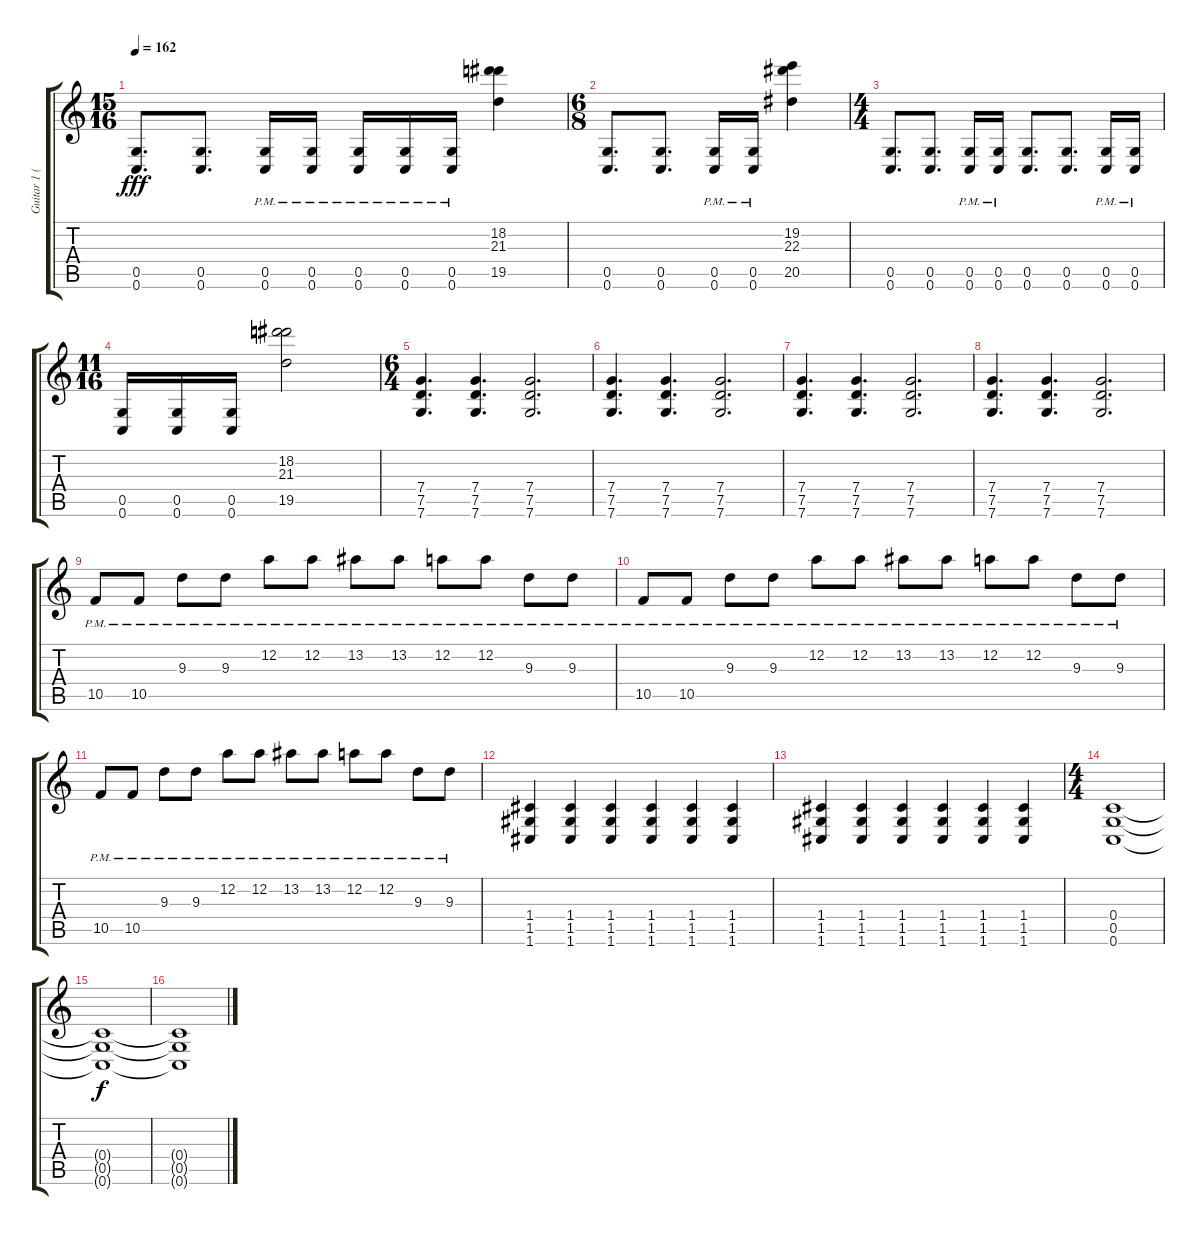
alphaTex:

\track ("Guitar 1 (Left)" "Guitar 1 (") {instrument distortionguitar}
\staff {score tabs}
\tuning (D4 A3 F3 C3 G2 C2) {hide}
\ts (15 16)
\tempo 162
\clef g2
\ks c
(0.5 0.6).8{d dy fff} (0.5 0.6).8{d} (0.5{pm} 0.6{pm}).16 (0.5{pm} 0.6{pm}).16 (0.5{pm} 0.6{pm}).16 (0.5{pm} 0.6{pm}).16 (0.5{pm} 0.6{pm}).16 (18.2 21.3 19.5).4 |
\ts (6 8)
(0.5 0.6).8{d} (0.5 0.6).8{d} (0.5{pm} 0.6{pm}).16 (0.5{pm} 0.6{pm}).16 (19.2 22.3 20.5).4 |
\ts (4 4)
(0.5 0.6).8{d} (0.5 0.6).8{d} (0.5{pm} 0.6{pm}).16 (0.5{pm} 0.6{pm}).16 (0.5 0.6).8{d} (0.5 0.6).8{d} (0.5{pm} 0.6{pm}).16 (0.5{pm} 0.6{pm}).16 |
\ts (11 16)
(0.5 0.6).16 (0.5 0.6).16 (0.5 0.6).16 (18.2 21.3 19.5).2 |
\ts (6 4)
(7.4 7.5 7.6).4{d} (7.4 7.5 7.6).4{d} (7.4 7.5 7.6).2{d} |
(7.4 7.5 7.6).4{d} (7.4 7.5 7.6).4{d} (7.4 7.5 7.6).2{d} |
(7.4 7.5 7.6).4{d} (7.4 7.5 7.6).4{d} (7.4 7.5 7.6).2{d} |
(7.4 7.5 7.6).4{d} (7.4 7.5 7.6).4{d} (7.4 7.5 7.6).2{d} |
10.5{pm}.8 10.5{pm}.8 9.3{pm}.8 9.3{pm}.8 12.2{pm}.8 12.2{pm}.8 13.2{pm}.8 13.2{pm}.8 12.2{pm}.8 12.2{pm}.8 9.3{pm}.8 9.3{pm}.8 |
10.5{pm}.8 10.5{pm}.8 9.3{pm}.8 9.3{pm}.8 12.2{pm}.8 12.2{pm}.8 13.2{pm}.8 13.2{pm}.8 12.2{pm}.8 12.2{pm}.8 9.3{pm}.8 9.3{pm}.8 |
10.5{pm}.8 10.5{pm}.8 9.3{pm}.8 9.3{pm}.8 12.2{pm}.8 12.2{pm}.8 13.2{pm}.8 13.2{pm}.8 12.2{pm}.8 12.2{pm}.8 9.3{pm}.8 9.3{pm}.8 |
(1.4 1.5 1.6).4 (1.4 1.5 1.6).4 (1.4 1.5 1.6).4 (1.4 1.5 1.6).4 (1.4 1.5 1.6).4 (1.4 1.5 1.6).4 |
(1.4 1.5 1.6).4 (1.4 1.5 1.6).4 (1.4 1.5 1.6).4 (1.4 1.5 1.6).4 (1.4 1.5 1.6).4 (1.4 1.5 1.6).4 |
\ts (4 4)
(0.4 0.5 0.6).1{volume 0} |
(0.4{t} 0.5{t} 0.6{t}).1{dy f} |
(0.4{t} 0.5{t} 0.6{t}).1
